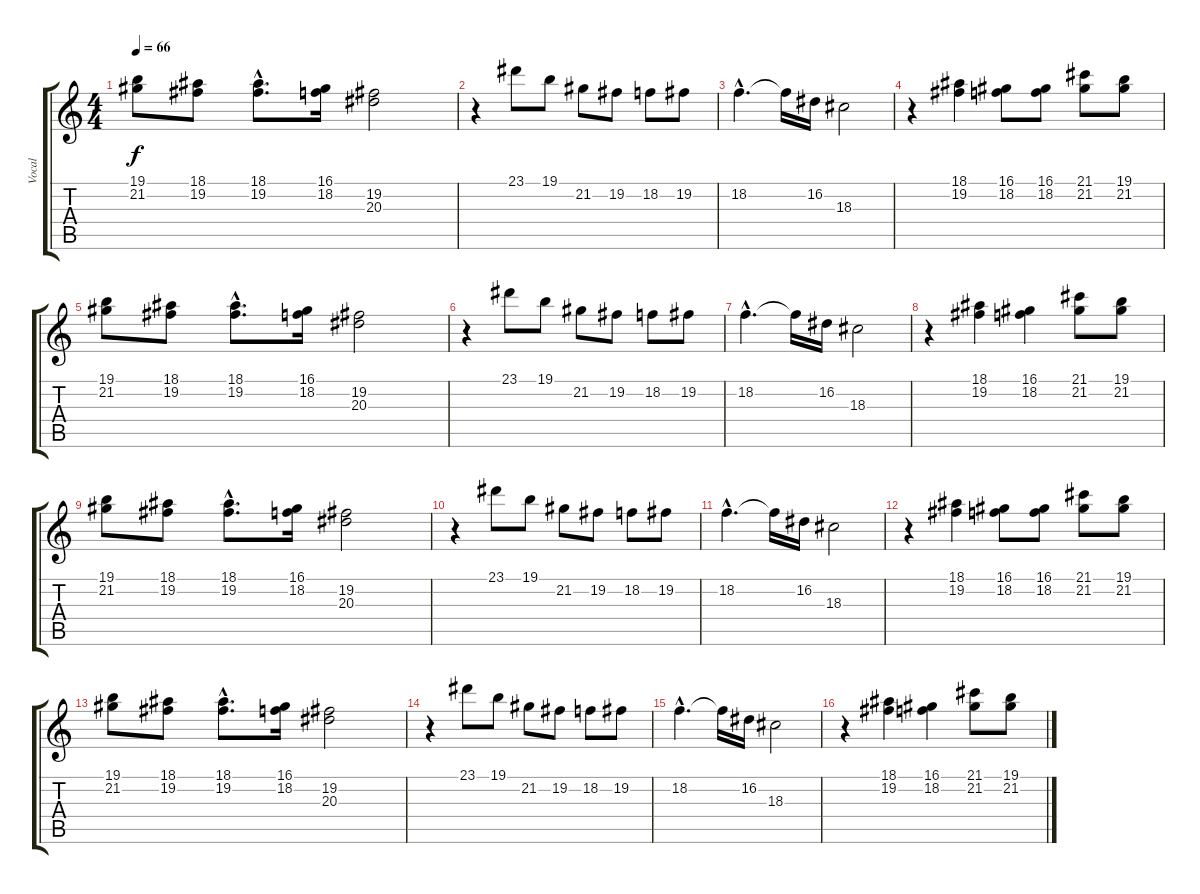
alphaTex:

\track ("Vocal" "Vocal") {instrument cello}
\staff {score tabs}
\tuning (E4 B3 G3 D3 A2 E2) {hide}
\ts (4 4)
\tempo 66
\clef g2
\ks c
(19.1 21.2).8{dy f} (18.1 19.2).8 (18.1{hac} 19.2{hac}).8{d} (16.1 18.2).16 (19.2 20.3).2 |
r.4 23.1.8 19.1.8 21.2.8 19.2.8 18.2.8 19.2.8 |
18.2{hac}.4{d} 18.2{t}.16 16.2.16 18.3.2 |
r.4 (18.1 19.2).4 (16.1 18.2).8 (16.1 18.2).8 (21.1 21.2).8 (19.1 21.2).8 |
(19.1 21.2).8 (18.1 19.2).8 (18.1{hac} 19.2{hac}).8{d} (16.1 18.2).16 (19.2 20.3).2 |
r.4 23.1.8 19.1.8 21.2.8 19.2.8 18.2.8 19.2.8 |
18.2{hac}.4{d} 18.2{t}.16 16.2.16 18.3.2 |
r.4 (18.1 19.2).4 (16.1 18.2).4 (21.1 21.2).8 (19.1 21.2).8 |
(19.1 21.2).8 (18.1 19.2).8 (18.1{hac} 19.2{hac}).8{d} (16.1 18.2).16 (19.2 20.3).2 |
r.4 23.1.8 19.1.8 21.2.8 19.2.8 18.2.8 19.2.8 |
18.2{hac}.4{d} 18.2{t}.16 16.2.16 18.3.2 |
r.4 (18.1 19.2).4 (16.1 18.2).8 (16.1 18.2).8 (21.1 21.2).8 (19.1 21.2).8 |
(19.1 21.2).8 (18.1 19.2).8 (18.1{hac} 19.2{hac}).8{d} (16.1 18.2).16 (19.2 20.3).2 |
r.4 23.1.8 19.1.8 21.2.8 19.2.8 18.2.8 19.2.8 |
18.2{hac}.4{d} 18.2{t}.16 16.2.16 18.3.2 |
r.4 (18.1 19.2).4 (16.1 18.2).4 (21.1 21.2).8 (19.1 21.2).8
